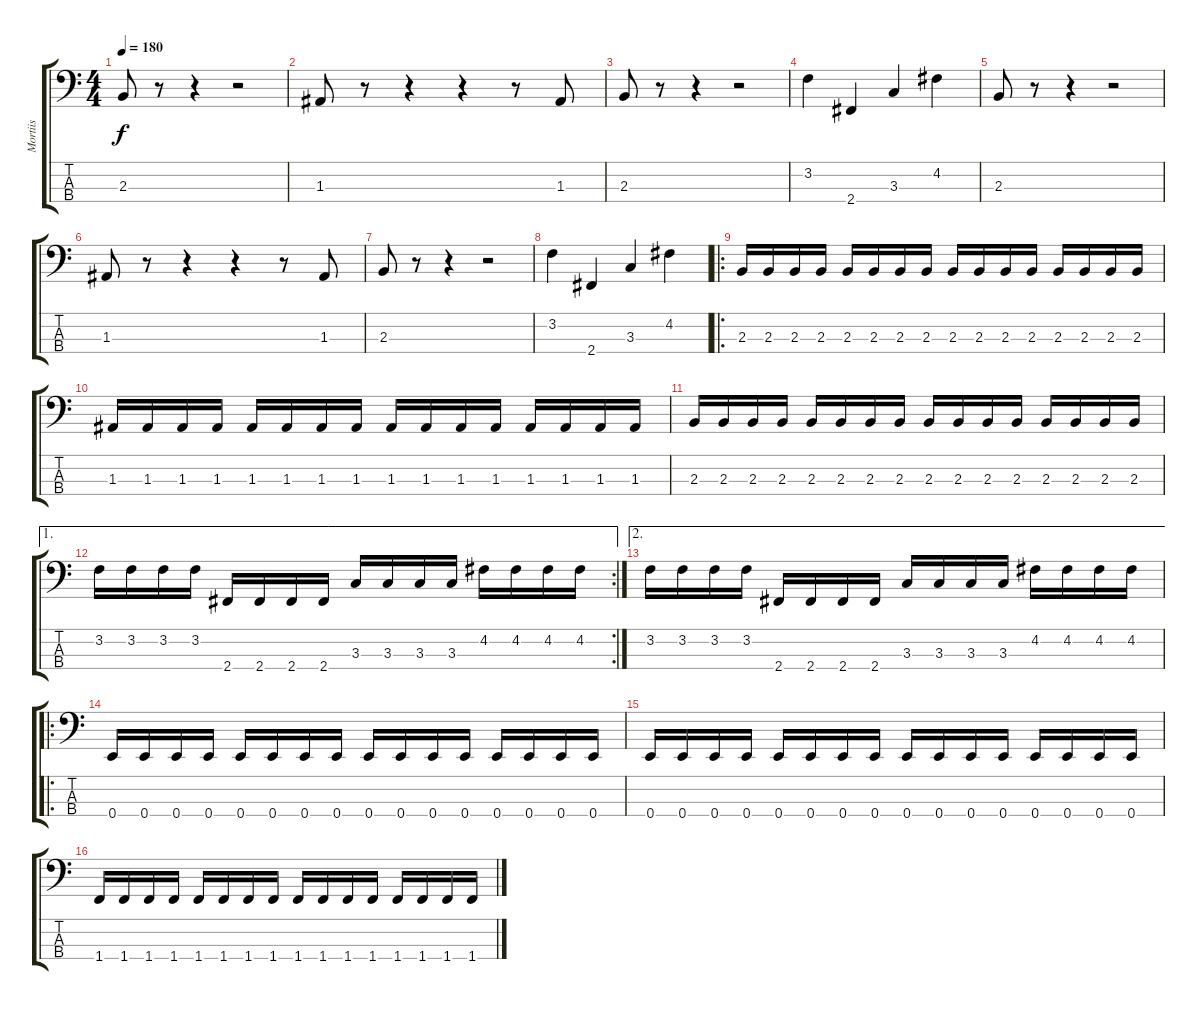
\track ("Mortiis" "Mortiis") {instrument electricbassfinger}
\staff {score tabs}
\tuning (G2 D2 A1 E1) {hide}
\ts (4 4)
\tempo 180
\clef f4
\ks c
2.3.8{dy f} r.8 r.4 r.2 |
1.3.8 r.8 r.4 r.4 r.8 1.3.8 |
2.3.8 r.8 r.4 r.2 |
3.2.4 2.4.4 3.3.4 4.2.4 |
2.3.8 r.8 r.4 r.2 |
1.3.8 r.8 r.4 r.4 r.8 1.3.8 |
2.3.8 r.8 r.4 r.2 |
3.2.4 2.4.4 3.3.4 4.2.4 |
\ro
2.3.16 2.3.16 2.3.16 2.3.16 2.3.16 2.3.16 2.3.16 2.3.16 2.3.16 2.3.16 2.3.16 2.3.16 2.3.16 2.3.16 2.3.16 2.3.16 |
1.3.16 1.3.16 1.3.16 1.3.16 1.3.16 1.3.16 1.3.16 1.3.16 1.3.16 1.3.16 1.3.16 1.3.16 1.3.16 1.3.16 1.3.16 1.3.16 |
2.3.16 2.3.16 2.3.16 2.3.16 2.3.16 2.3.16 2.3.16 2.3.16 2.3.16 2.3.16 2.3.16 2.3.16 2.3.16 2.3.16 2.3.16 2.3.16 |
\ae 1
\rc 2
3.2.16 3.2.16 3.2.16 3.2.16 2.4.16 2.4.16 2.4.16 2.4.16 3.3.16 3.3.16 3.3.16 3.3.16 4.2.16 4.2.16 4.2.16 4.2.16 |
\ae 2
3.2.16 3.2.16 3.2.16 3.2.16 2.4.16 2.4.16 2.4.16 2.4.16 3.3.16 3.3.16 3.3.16 3.3.16 4.2.16 4.2.16 4.2.16 4.2.16 |
\ro
0.4.16 0.4.16 0.4.16 0.4.16 0.4.16 0.4.16 0.4.16 0.4.16 0.4.16 0.4.16 0.4.16 0.4.16 0.4.16 0.4.16 0.4.16 0.4.16 |
0.4.16 0.4.16 0.4.16 0.4.16 0.4.16 0.4.16 0.4.16 0.4.16 0.4.16 0.4.16 0.4.16 0.4.16 0.4.16 0.4.16 0.4.16 0.4.16 |
1.4.16 1.4.16 1.4.16 1.4.16 1.4.16 1.4.16 1.4.16 1.4.16 1.4.16 1.4.16 1.4.16 1.4.16 1.4.16 1.4.16 1.4.16 1.4.16
